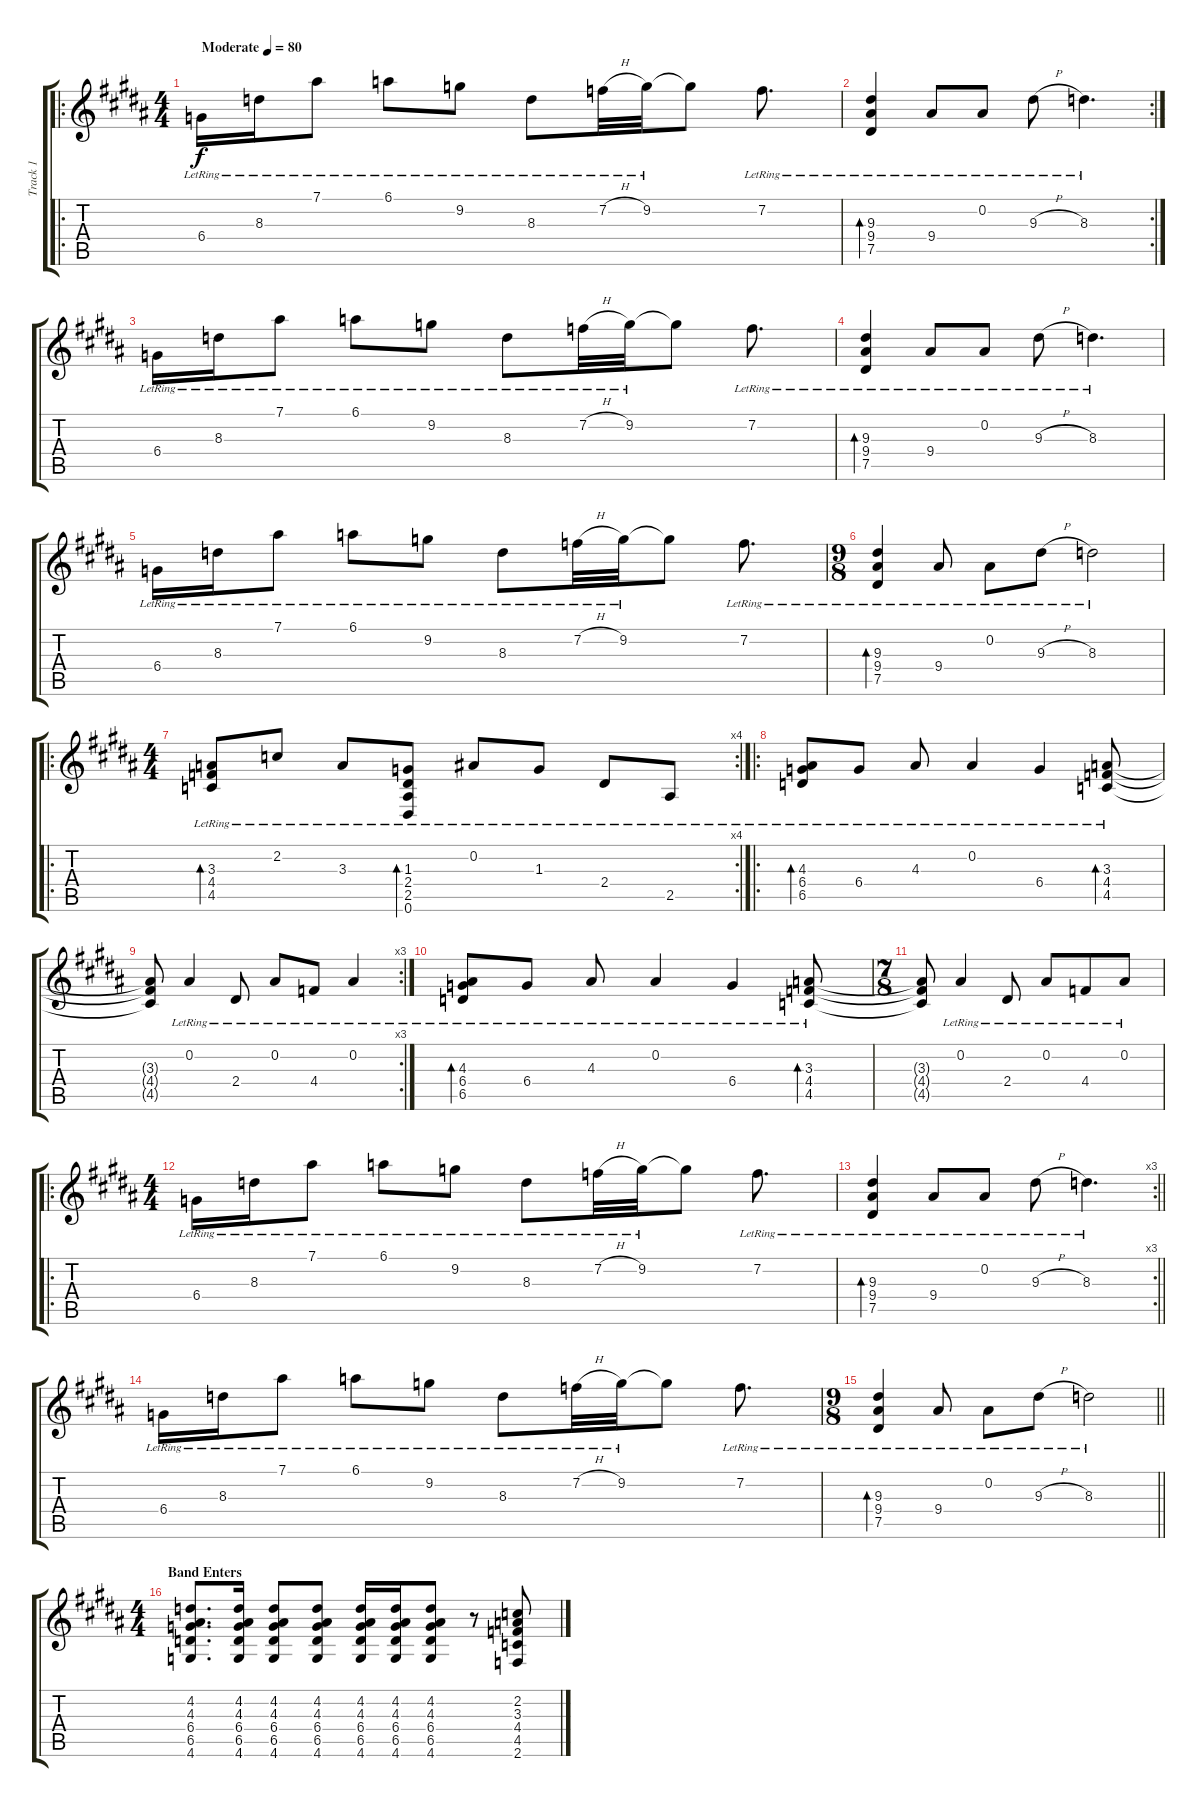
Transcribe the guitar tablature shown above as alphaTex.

\track ("Track 1" "Track 1") {instrument acousticguitarsteel}
\staff {score tabs}
\tuning (Eb4 Bb3 Gb3 Db3 Ab2 Eb2) {hide}
\ro
\ts (4 4)
\tempo (80 "Moderate")
\clef g2
\ks b
6.4{lr}.16{dy f instrument acousticguitarsteel} 8.3{lr}.16 7.1{lr}.8 6.1{lr}.8 9.2{lr}.8 8.3{lr}.8 7.2{h lr}.32 9.2{lr}.32 9.2{t}.8 7.2{lr}.8{d} |
\rc 2
(9.3{lr} 9.4{lr} 7.5{lr}).4{bd 60} 9.4{lr}.8 0.2{lr}.8 9.3{h lr}.8 8.3{lr}.4{d} |
6.4{lr}.16 8.3{lr}.16 7.1{lr}.8 6.1{lr}.8 9.2{lr}.8 8.3{lr}.8 7.2{h lr}.32 9.2{lr}.32 9.2{t}.8 7.2{lr}.8{d} |
(9.3{lr} 9.4{lr} 7.5{lr}).4{bd 60} 9.4{lr}.8 0.2{lr}.8 9.3{h lr}.8 8.3{lr}.4{d} |
6.4{lr}.16 8.3{lr}.16 7.1{lr}.8 6.1{lr}.8 9.2{lr}.8 8.3{lr}.8 7.2{h lr}.32 9.2{lr}.32 9.2{t}.8 7.2{lr}.8{d} |
\ts (9 8)
(9.3{lr} 9.4{lr} 7.5{lr}).4{bd 60} 9.4{lr}.8 0.2{lr}.8 9.3{h lr}.8 8.3{lr}.2 |
\ro
\rc 4
\ts (4 4)
(3.3{lr} 4.4{lr} 4.5{lr}).8{bd 120} 2.2{lr}.8 3.3{lr}.8 (1.3 2.4{lr} 2.5{lr} 0.6).8{bd 60} 0.2{lr}.8 1.3{lr}.8 2.4{lr}.8 2.5{lr}.8 |
\ro
(4.3{lr} 6.4{lr} 6.5{lr}).8{bd 60} 6.4{lr}.8 4.3{lr}.8 0.2{lr}.4 6.4{lr}.4 (3.3 4.4{lr} 4.5{lr}).8{bd 60} |
\rc 3
(3.3{t} 4.4{t} 4.5{t}).8 0.2{lr}.4 2.4{lr}.8 0.2{lr}.8 4.4{lr}.8 0.2{lr}.4 |
(4.3{lr} 6.4{lr} 6.5{lr}).8{bd 60} 6.4{lr}.8 4.3{lr}.8 0.2{lr}.4 6.4{lr}.4 (3.3 4.4{lr} 4.5{lr}).8{bd 60} |
\ts (7 8)
(3.3{t} 4.4{t} 4.5{t}).8 0.2{lr}.4 2.4{lr}.8 0.2{lr}.8 4.4{lr}.8 0.2{lr}.8 |
\ro
\ts (4 4)
6.4{lr}.16 8.3{lr}.16 7.1{lr}.8 6.1{lr}.8 9.2{lr}.8 8.3{lr}.8 7.2{h lr}.32 9.2{lr}.32 9.2{t}.8 7.2{lr}.8{d} |
\rc 3
\barLineRight lightlight
(9.3{lr} 9.4{lr} 7.5{lr}).4{bd 60} 9.4{lr}.8 0.2{lr}.8 9.3{h lr}.8 8.3{lr}.4{d} |
6.4{lr}.16 8.3{lr}.16 7.1{lr}.8 6.1{lr}.8 9.2{lr}.8 8.3{lr}.8 7.2{h lr}.32 9.2{lr}.32 9.2{t}.8 7.2{lr}.8{d} |
\ts (9 8)
\barLineRight lightlight
(9.3{lr} 9.4{lr} 7.5{lr}).4{bd 60} 9.4{lr}.8 0.2{lr}.8 9.3{h lr}.8 8.3{lr}.2 |
\ts (4 4)
\section ("" "Band Enters")
(4.2 4.3 6.4 6.5 4.6).8{d volume 9} (4.2 4.3 6.4 6.5 4.6).16 (4.2 4.3 6.4 6.5 4.6).8 (4.2 4.3 6.4 6.5 4.6).8 (4.2 4.3 6.4 6.5 4.6).16 (4.2 4.3 6.4 6.5 4.6).16 (4.2 4.3 6.4 6.5 4.6).8 r.8 (2.2 3.3 4.4 4.5 2.6).8
